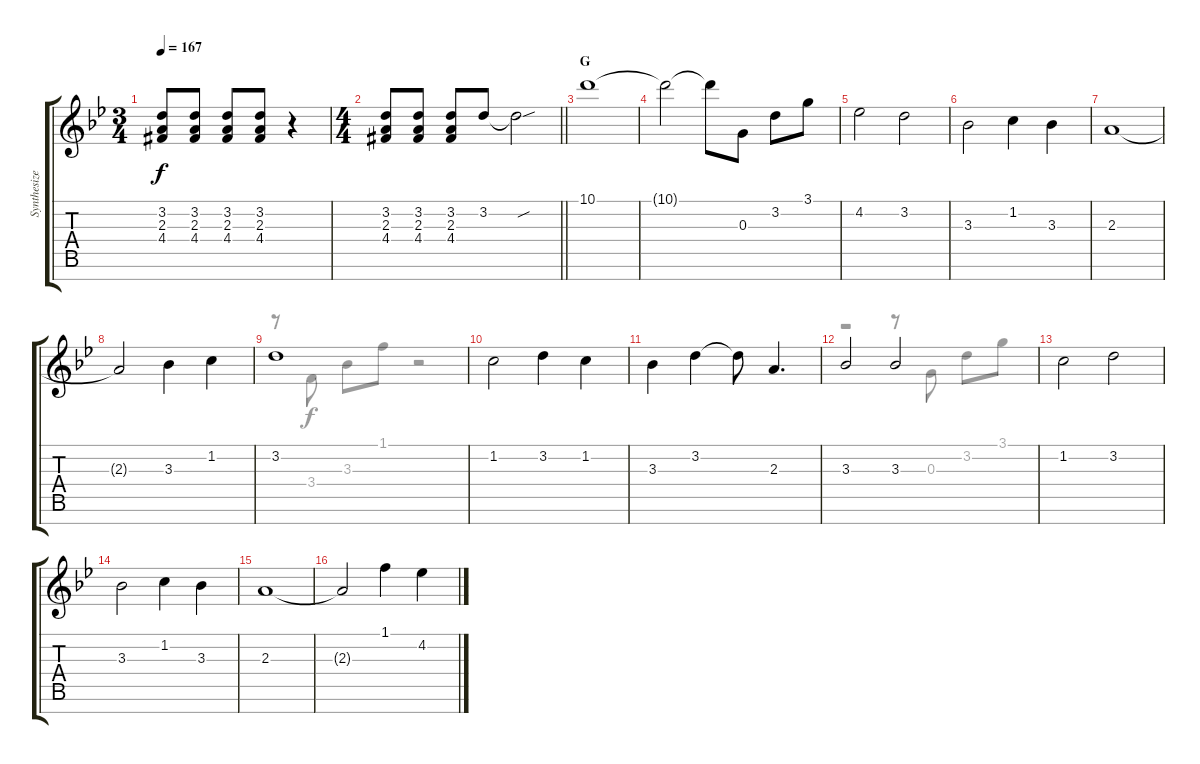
\track ("Synthesizer" "Synthesize") {instrument fx5brightness}
\staff {score tabs}
\tuning (E5 B4 G4 D4 A3 E3 B2) {hide}
\voice
\ts (3 4)
\tempo 167
\clef g2
\ks bb
(3.2 2.3 4.4{acc #}).8{dy f} (3.2 2.3 4.4{acc #}).8 (3.2 2.3 4.4{acc #}).8 (3.2 2.3 4.4{acc #}).8 r.4 |
\ts (4 4)
\barLineRight lightlight
(3.2 2.3 4.4{acc #}).8 (3.2 2.3 4.4{acc #}).8 (3.2 2.3 4.4{acc #}).8 3.2.8 3.2{sou t}.2 |
\section ("" "G")
10.1.1 |
10.1{t}.2 10.1{t}.8 0.3.8 3.2.8 3.1.8 |
4.2.2 3.2.2 |
3.3.2 1.2.4 3.3.4 |
2.3.1 |
2.3{t}.2 3.3.4 1.2.4 |
3.2.1 |
1.2.2 3.2.4 1.2.4 |
3.3.4 3.2.4 3.2{t}.8 2.3.4{d} |
3.3.2 3.3.2 |
1.2.2 3.2.2 |
3.3.2 1.2.4 3.3.4 |
2.3.1 |
2.3{t}.2 1.1.4 4.2.4
\voice
\clef g2
\ottava regular
\simile none
\ks bb
|
\barLineRight lightlight
|
|
|
|
|
|
|
r.8 3.4.8 3.3.8 1.1.8 r.2 |
|
|
r.2 r.8 0.3.8 3.2.8 3.1.8 |
|
|
|
